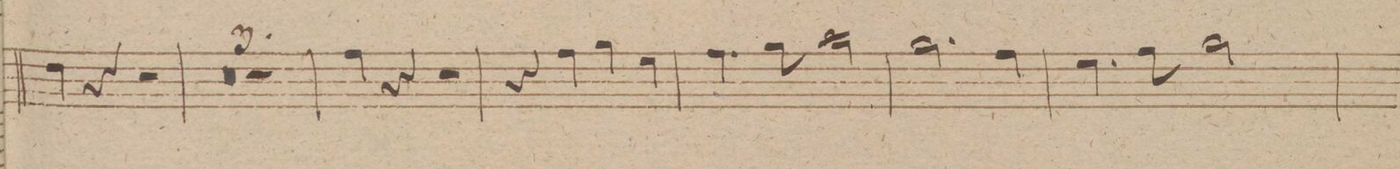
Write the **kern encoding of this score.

**kern	**dynam
*I"Trombone Alto.	*
*clefC3	*
*k[f#c#g#d#]	*
*met(c)	*
*M4/4	*
4e\	.
4r	.
2r	.
=34	=34
0r	.
=35	=35
=36	=36
1r	.
=37	=37
4g#\	.
4r	.
2r	.
=38	=38
4r	.
4g#\	.
4a\	.
4f#\	.
=39	=39
4.g#\	.
8a\	.
2b\	.
=40	=40
2.a\	.
4g#\	.
=41	=41
4.f#\	.
8g#\	.
2a\	.
=42	=42
*-	*-
